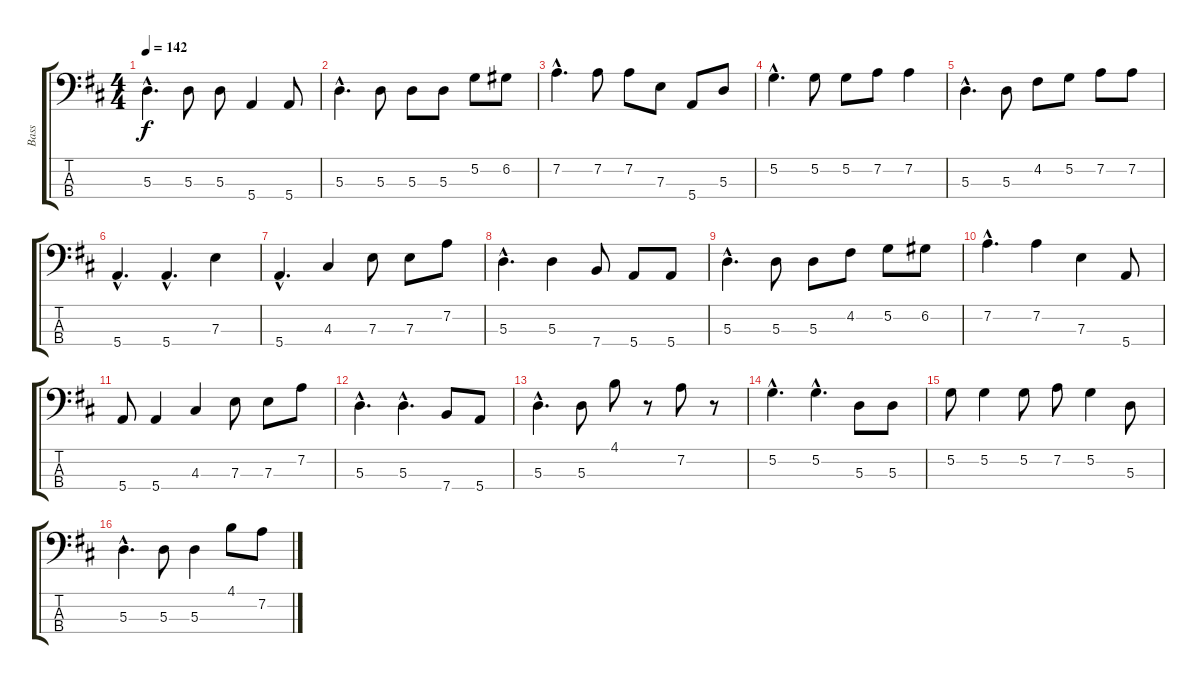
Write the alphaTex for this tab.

\track ("Bass" "Bass") {instrument electricbasspick}
\staff {score tabs}
\tuning (G2 D2 A1 E1) {hide}
\ts (4 4)
\tempo 142
\clef f4
\ks d
5.3{hac}.4{d dy f} 5.3.8 5.3.8 5.4.4 5.4.8 |
5.3{hac}.4{d} 5.3.8 5.3.8 5.3.8 5.2.8 6.2.8 |
7.2{hac}.4{d} 7.2.8 7.2.8 7.3.8 5.4.8 5.3.8 |
5.2{hac}.4{d} 5.2.8 5.2.8 7.2.8 7.2.4 |
5.3{hac}.4{d} 5.3.8 4.2.8 5.2.8 7.2.8 7.2.8 |
5.4{hac}.4{d} 5.4{hac}.4{d} 7.3.4 |
5.4{hac}.4{d} 4.3.4 7.3.8 7.3.8 7.2.8 |
5.3{hac}.4{d} 5.3.4 7.4.8 5.4.8 5.4.8 |
5.3{hac}.4{d} 5.3.8 5.3.8 4.2.8 5.2.8 6.2.8 |
7.2{hac}.4{d} 7.2.4 7.3.4 5.4.8 |
5.4.8 5.4.4 4.3.4 7.3.8 7.3.8 7.2.8 |
5.3{hac}.4{d} 5.3{hac}.4{d} 7.4.8 5.4.8 |
5.3{hac}.4{d} 5.3.8 4.1.8 r.8 7.2.8 r.8 |
5.2{hac}.4{d} 5.2{hac}.4{d} 5.3.8 5.3.8 |
5.2.8 5.2.4 5.2.8 7.2.8 5.2.4 5.3.8 |
5.3{hac}.4{d} 5.3.8 5.3.4 4.1.8 7.2.8
